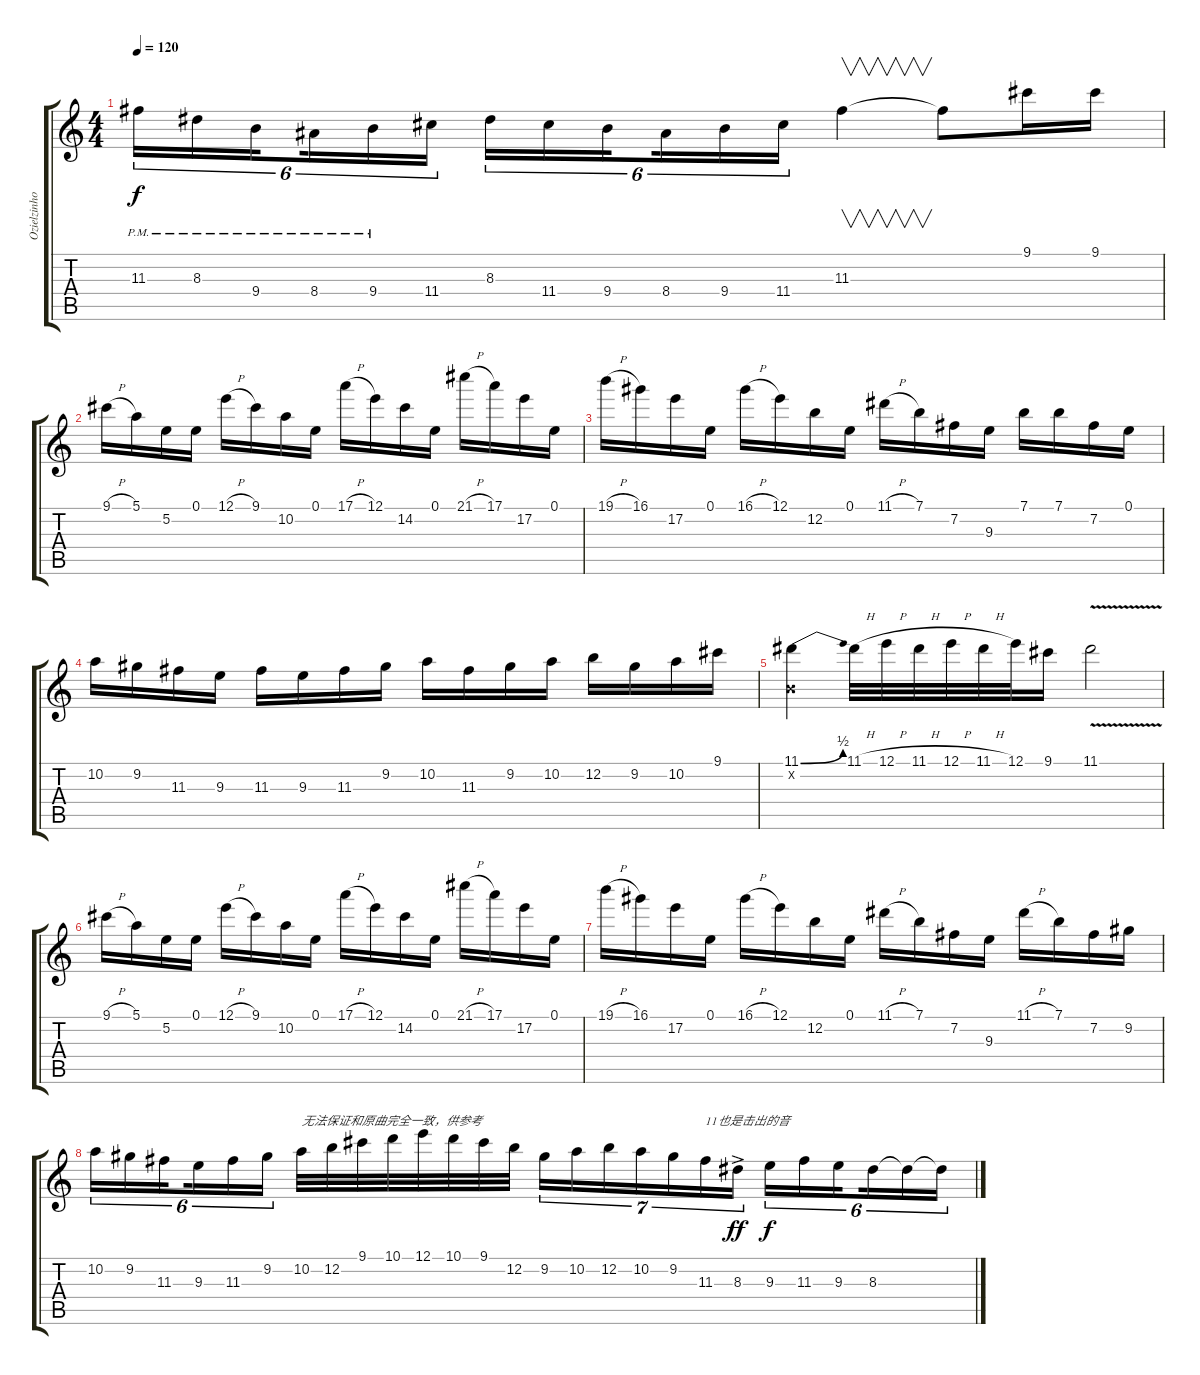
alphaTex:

\track ("Ozielzinho" "Ozielzinho") {instrument distortionguitar}
\staff {score tabs}
\tuning (E4 B3 G3 D3 A2 E2) {hide}
\ts (4 4)
\tempo 120
\clef g2
\ks c
11.3{pm}.16{tu (6 4) dy f} 8.3{pm}.16{tu (6 4)} 9.4{pm}.16{tu (6 4) beam splitsecondary} 8.4{pm}.16{tu (6 4)} 9.4{pm}.16{tu (6 4)} 11.4.16{tu (6 4)} 8.3.16{tu (6 4)} 11.4.16{tu (6 4)} 9.4.16{tu (6 4) beam splitsecondary} 8.4.16{tu (6 4)} 9.4.16{tu (6 4)} 11.4.16{tu (6 4)} 11.3.4{v} 11.3{t}.8 9.1.16 9.1.16 |
9.1{h}.16 5.1.16 5.2.16 0.1.16 12.1{h}.16 9.1.16 10.2.16 0.1.16 17.1{h}.16 12.1.16 14.2.16 0.1.16 21.1{h}.16 17.1.16 17.2.16 0.1.16 |
19.1{h}.16 16.1.16 17.2.16 0.1.16 16.1{h}.16 12.1.16 12.2.16 0.1.16 11.1{h}.16 7.1.16 7.2.16 9.3.16 7.1.16 7.1.16 7.2.16 0.1.16 |
10.2.16 9.2.16 11.3.16 9.3.16 11.3.16 9.3.16 11.3.16 9.2.16 10.2.16 11.3.16 9.2.16 10.2.16 12.2.16 9.2.16 10.2.16 9.1.16 |
(11.1{be (bend 0 0 60 2)} 0.2{x}).4 11.1{h}.32 12.1{h}.32 11.1{h}.32 12.1{h}.32 11.1{h}.32 12.1.32 9.1.16 11.1{v}.2 |
9.1{h}.16 5.1.16 5.2.16 0.1.16 12.1{h}.16 9.1.16 10.2.16 0.1.16 17.1{h}.16 12.1.16 14.2.16 0.1.16 21.1{h}.16 17.1.16 17.2.16 0.1.16 |
19.1{h}.16 16.1.16 17.2.16 0.1.16 16.1{h}.16 12.1.16 12.2.16 0.1.16 11.1{h}.16 7.1.16 7.2.16 9.3.16 11.1{h}.16 7.1.16 7.2.16 9.2.16 |
10.2.16{tu (6 4)} 9.2.16{tu (6 4)} 11.3.16{tu (6 4) beam splitsecondary} 9.3.16{tu (6 4)} 11.3.16{tu (6 4)} 9.2.16{tu (6 4)} 10.2.32{txt "无法保证和原曲完全一致，供参考"} 12.2.32 9.1.32 10.1.32 12.1.32 10.1.32 9.1.32 12.2.32 9.2.16{tu (7 4)} 10.2.16{tu (7 4)} 12.2.16{tu (7 4)} 10.2.16{tu (7 4)} 9.2.16{tu (7 4)} 11.3.16{tu (7 4) txt "11也是击出的音"} 8.3{ac}.16{tu (7 4) dy ff} 9.3.16{tu (6 4) dy f} 11.3.16{tu (6 4)} 9.3.16{tu (6 4) beam splitsecondary} 8.3.16{tu (6 4)} 8.3{t}.16{tu (6 4)} 8.3{t}.16{tu (6 4)}
